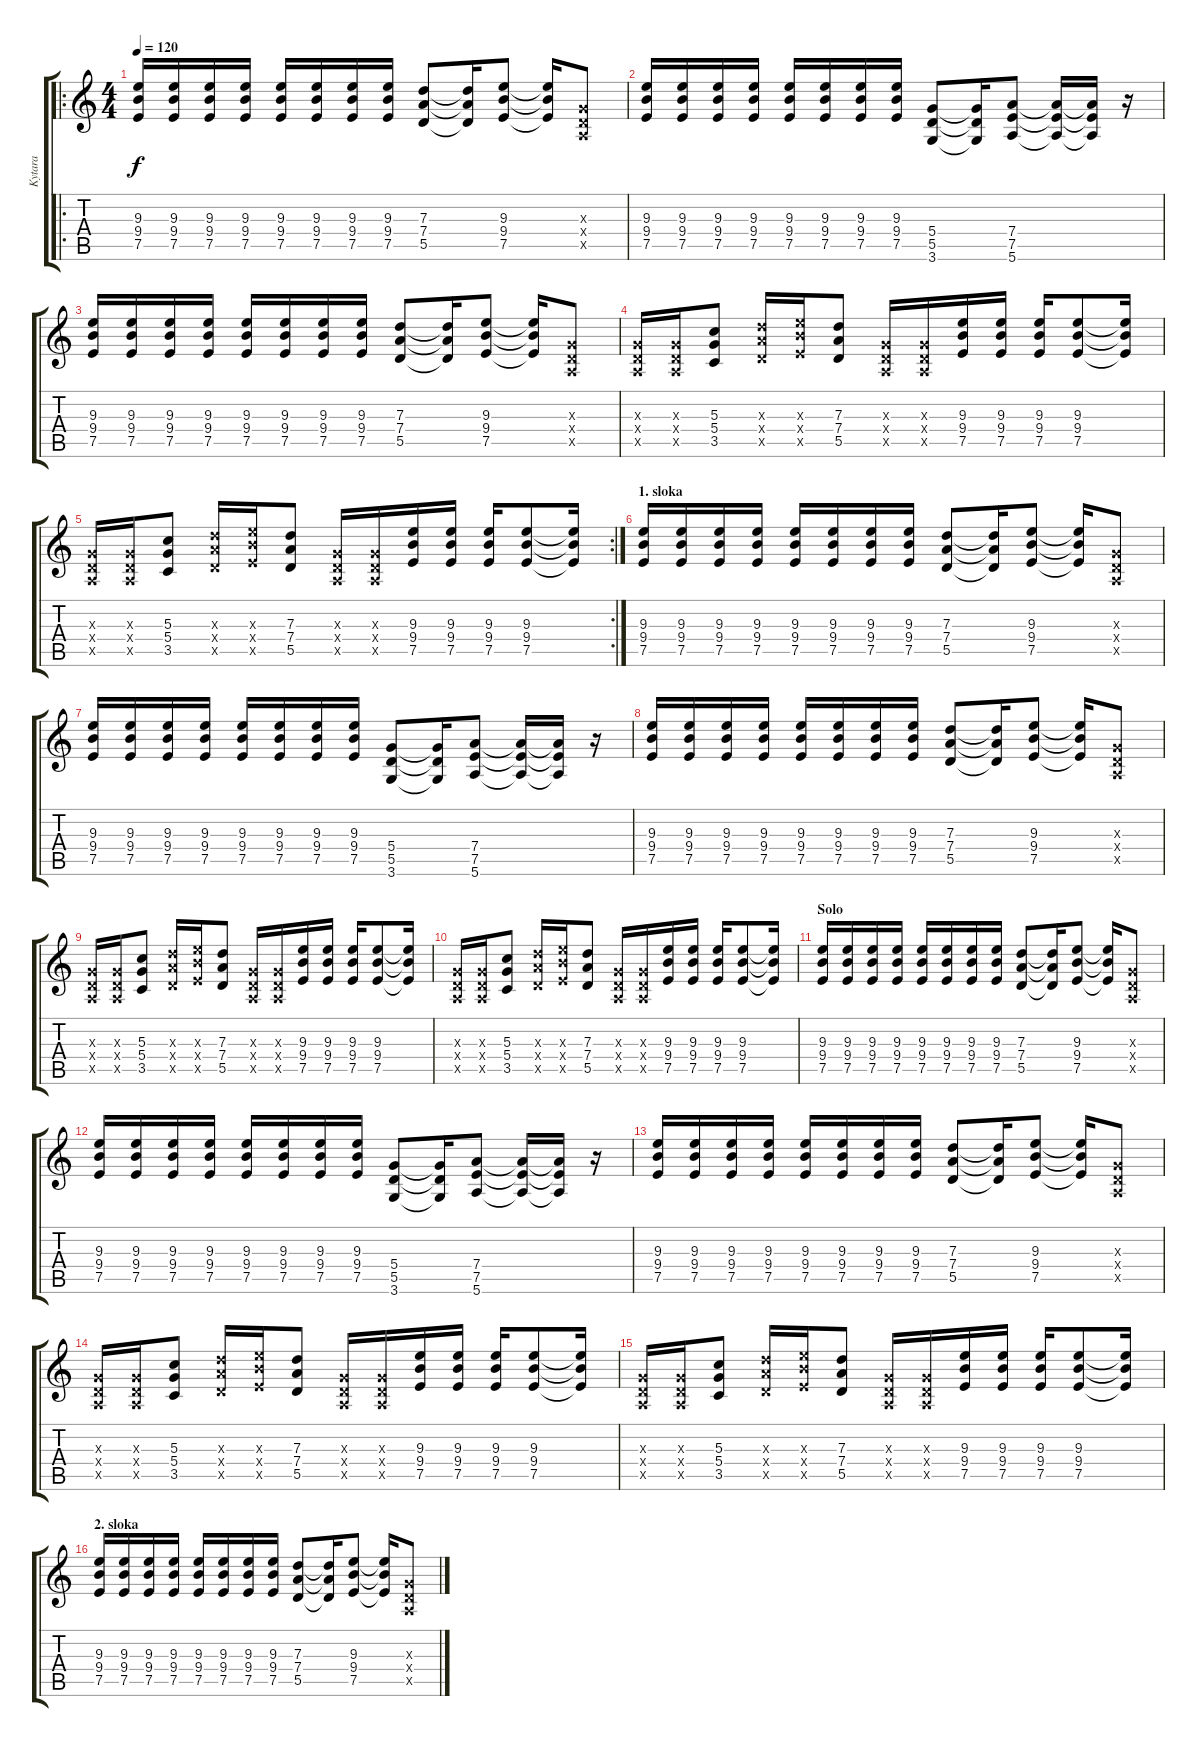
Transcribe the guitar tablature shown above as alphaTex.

\track ("Kytara" "Kytara") {instrument distortionguitar}
\staff {score tabs}
\tuning (E4 B3 G3 D3 A2 E2) {hide}
\ro
\ts (4 4)
\tempo 120
\clef g2
\ks c
(9.3 9.4 7.5).16{dy f instrument distortionguitar} (9.3 9.4 7.5).16 (9.3 9.4 7.5).16 (9.3 9.4 7.5).16 (9.3 9.4 7.5).16 (9.3 9.4 7.5).16 (9.3 9.4 7.5).16 (9.3 9.4 7.5).16 (7.3 7.4 5.5).8 (7.3{t} 7.4{t} 5.5{t}).16 (9.3 9.4 7.5).8 (9.3{t} 9.4{t} 7.5{t}).16 (0.3{x} 0.4{x} 0.5{x}).8 |
(9.3 9.4 7.5).16 (9.3 9.4 7.5).16 (9.3 9.4 7.5).16 (9.3 9.4 7.5).16 (9.3 9.4 7.5).16 (9.3 9.4 7.5).16 (9.3 9.4 7.5).16 (9.3 9.4 7.5).16 (5.4 5.5 3.6).8 (5.4{t} 5.5{t} 3.6{t}).16 (7.4 7.5 5.6).8 (7.4{t} 7.5{t} 5.6{t}).16 (7.4{t} 7.5{t} 5.6{t}).16 r.16 |
(9.3 9.4 7.5).16 (9.3 9.4 7.5).16 (9.3 9.4 7.5).16 (9.3 9.4 7.5).16 (9.3 9.4 7.5).16 (9.3 9.4 7.5).16 (9.3 9.4 7.5).16 (9.3 9.4 7.5).16 (7.3 7.4 5.5).8 (7.3{t} 7.4{t} 5.5{t}).16 (9.3 9.4 7.5).8 (9.3{t} 9.4{t} 7.5{t}).16 (0.3{x} 0.4{x} 0.5{x}).8 |
(0.3{x} 0.4{x} 0.5{x}).16 (0.3{x} 0.4{x} 0.5{x}).16 (5.3 5.4 3.5).8 (7.3{x} 7.4{x} 5.5{x}).16 (9.3{x} 9.4{x} 7.5{x}).16 (7.3 7.4 5.5).8 (0.3{x} 0.4{x} 0.5{x}).16 (0.3{x} 0.4{x} 0.5{x}).16 (9.3 9.4 7.5).16 (9.3 9.4 7.5).16 (9.3 9.4 7.5).16 (9.3 9.4 7.5).8 (9.3{t} 9.4{t} 7.5{t}).16 |
\rc 2
(0.3{x} 0.4{x} 0.5{x}).16 (0.3{x} 0.4{x} 0.5{x}).16 (5.3 5.4 3.5).8 (7.3{x} 7.4{x} 5.5{x}).16 (9.3{x} 9.4{x} 7.5{x}).16 (7.3 7.4 5.5).8 (0.3{x} 0.4{x} 0.5{x}).16 (0.3{x} 0.4{x} 0.5{x}).16 (9.3 9.4 7.5).16 (9.3 9.4 7.5).16 (9.3 9.4 7.5).16 (9.3 9.4 7.5).8 (9.3{t} 9.4{t} 7.5{t}).16 |
\section ("" "1. sloka")
(9.3 9.4 7.5).16 (9.3 9.4 7.5).16 (9.3 9.4 7.5).16 (9.3 9.4 7.5).16 (9.3 9.4 7.5).16 (9.3 9.4 7.5).16 (9.3 9.4 7.5).16 (9.3 9.4 7.5).16 (7.3 7.4 5.5).8 (7.3{t} 7.4{t} 5.5{t}).16 (9.3 9.4 7.5).8 (9.3{t} 9.4{t} 7.5{t}).16 (0.3{x} 0.4{x} 0.5{x}).8 |
(9.3 9.4 7.5).16 (9.3 9.4 7.5).16 (9.3 9.4 7.5).16 (9.3 9.4 7.5).16 (9.3 9.4 7.5).16 (9.3 9.4 7.5).16 (9.3 9.4 7.5).16 (9.3 9.4 7.5).16 (5.4 5.5 3.6).8 (5.4{t} 5.5{t} 3.6{t}).16 (7.4 7.5 5.6).8 (7.4{t} 7.5{t} 5.6{t}).16 (7.4{t} 7.5{t} 5.6{t}).16 r.16 |
(9.3 9.4 7.5).16 (9.3 9.4 7.5).16 (9.3 9.4 7.5).16 (9.3 9.4 7.5).16 (9.3 9.4 7.5).16 (9.3 9.4 7.5).16 (9.3 9.4 7.5).16 (9.3 9.4 7.5).16 (7.3 7.4 5.5).8 (7.3{t} 7.4{t} 5.5{t}).16 (9.3 9.4 7.5).8 (9.3{t} 9.4{t} 7.5{t}).16 (0.3{x} 0.4{x} 0.5{x}).8 |
(0.3{x} 0.4{x} 0.5{x}).16 (0.3{x} 0.4{x} 0.5{x}).16 (5.3 5.4 3.5).8 (7.3{x} 7.4{x} 5.5{x}).16 (9.3{x} 9.4{x} 7.5{x}).16 (7.3 7.4 5.5).8 (0.3{x} 0.4{x} 0.5{x}).16 (0.3{x} 0.4{x} 0.5{x}).16 (9.3 9.4 7.5).16 (9.3 9.4 7.5).16 (9.3 9.4 7.5).16 (9.3 9.4 7.5).8 (9.3{t} 9.4{t} 7.5{t}).16 |
(0.3{x} 0.4{x} 0.5{x}).16 (0.3{x} 0.4{x} 0.5{x}).16 (5.3 5.4 3.5).8 (7.3{x} 7.4{x} 5.5{x}).16 (9.3{x} 9.4{x} 7.5{x}).16 (7.3 7.4 5.5).8 (0.3{x} 0.4{x} 0.5{x}).16 (0.3{x} 0.4{x} 0.5{x}).16 (9.3 9.4 7.5).16 (9.3 9.4 7.5).16 (9.3 9.4 7.5).16 (9.3 9.4 7.5).8 (9.3{t} 9.4{t} 7.5{t}).16 |
\section ("" "Solo")
(9.3 9.4 7.5).16 (9.3 9.4 7.5).16 (9.3 9.4 7.5).16 (9.3 9.4 7.5).16 (9.3 9.4 7.5).16 (9.3 9.4 7.5).16 (9.3 9.4 7.5).16 (9.3 9.4 7.5).16 (7.3 7.4 5.5).8 (7.3{t} 7.4{t} 5.5{t}).16 (9.3 9.4 7.5).8 (9.3{t} 9.4{t} 7.5{t}).16 (0.3{x} 0.4{x} 0.5{x}).8 |
(9.3 9.4 7.5).16 (9.3 9.4 7.5).16 (9.3 9.4 7.5).16 (9.3 9.4 7.5).16 (9.3 9.4 7.5).16 (9.3 9.4 7.5).16 (9.3 9.4 7.5).16 (9.3 9.4 7.5).16 (5.4 5.5 3.6).8 (5.4{t} 5.5{t} 3.6{t}).16 (7.4 7.5 5.6).8 (7.4{t} 7.5{t} 5.6{t}).16 (7.4{t} 7.5{t} 5.6{t}).16 r.16 |
(9.3 9.4 7.5).16 (9.3 9.4 7.5).16 (9.3 9.4 7.5).16 (9.3 9.4 7.5).16 (9.3 9.4 7.5).16 (9.3 9.4 7.5).16 (9.3 9.4 7.5).16 (9.3 9.4 7.5).16 (7.3 7.4 5.5).8 (7.3{t} 7.4{t} 5.5{t}).16 (9.3 9.4 7.5).8 (9.3{t} 9.4{t} 7.5{t}).16 (0.3{x} 0.4{x} 0.5{x}).8 |
(0.3{x} 0.4{x} 0.5{x}).16 (0.3{x} 0.4{x} 0.5{x}).16 (5.3 5.4 3.5).8 (7.3{x} 7.4{x} 5.5{x}).16 (9.3{x} 9.4{x} 7.5{x}).16 (7.3 7.4 5.5).8 (0.3{x} 0.4{x} 0.5{x}).16 (0.3{x} 0.4{x} 0.5{x}).16 (9.3 9.4 7.5).16 (9.3 9.4 7.5).16 (9.3 9.4 7.5).16 (9.3 9.4 7.5).8 (9.3{t} 9.4{t} 7.5{t}).16 |
(0.3{x} 0.4{x} 0.5{x}).16 (0.3{x} 0.4{x} 0.5{x}).16 (5.3 5.4 3.5).8 (7.3{x} 7.4{x} 5.5{x}).16 (9.3{x} 9.4{x} 7.5{x}).16 (7.3 7.4 5.5).8 (0.3{x} 0.4{x} 0.5{x}).16 (0.3{x} 0.4{x} 0.5{x}).16 (9.3 9.4 7.5).16 (9.3 9.4 7.5).16 (9.3 9.4 7.5).16 (9.3 9.4 7.5).8 (9.3{t} 9.4{t} 7.5{t}).16 |
\section ("" "2. sloka")
(9.3 9.4 7.5).16 (9.3 9.4 7.5).16 (9.3 9.4 7.5).16 (9.3 9.4 7.5).16 (9.3 9.4 7.5).16 (9.3 9.4 7.5).16 (9.3 9.4 7.5).16 (9.3 9.4 7.5).16 (7.3 7.4 5.5).8 (7.3{t} 7.4{t} 5.5{t}).16 (9.3 9.4 7.5).8 (9.3{t} 9.4{t} 7.5{t}).16 (0.3{x} 0.4{x} 0.5{x}).8
